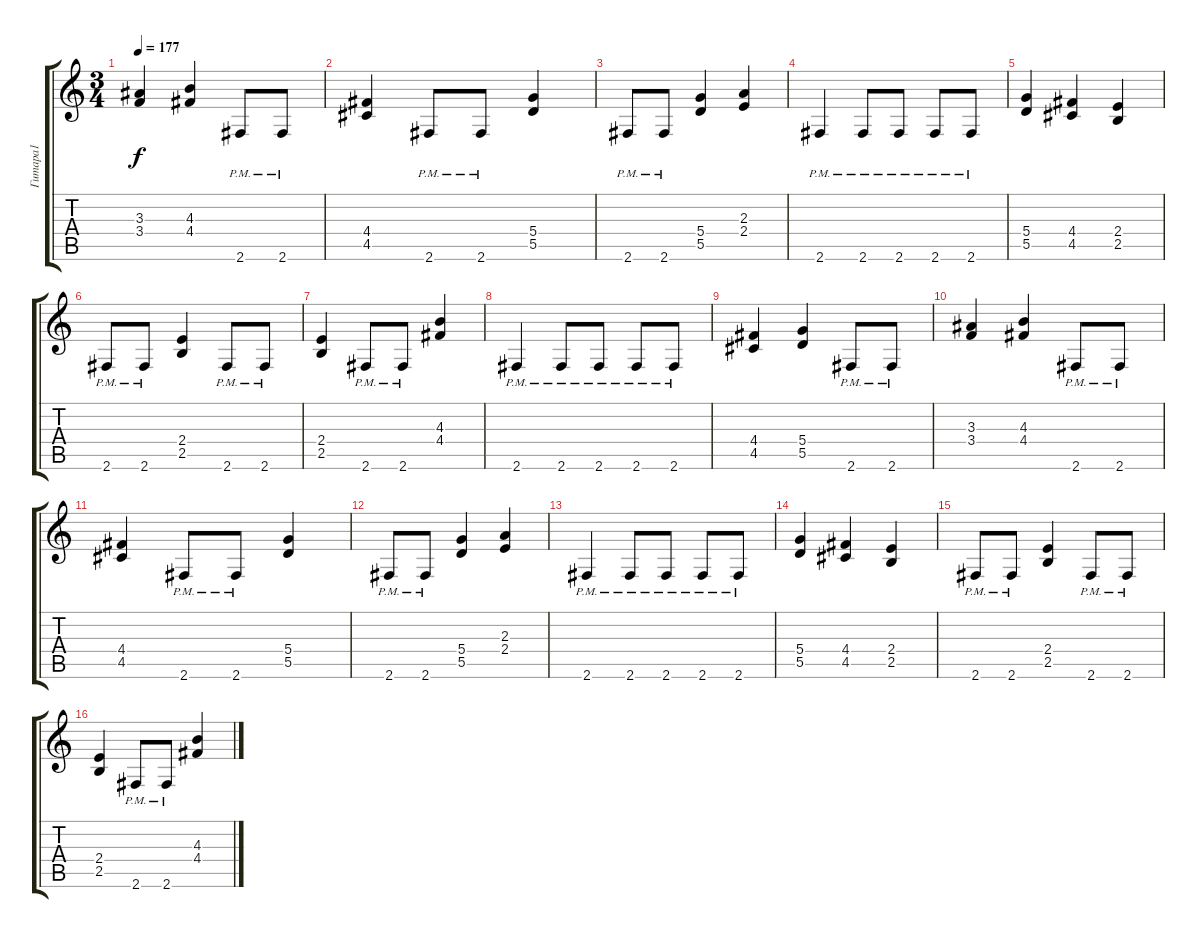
\track ("Гитара1" "Гитара1") {instrument distortionguitar}
\staff {score tabs}
\tuning (E4 B3 G3 D3 A2 E2) {hide}
\ts (3 4)
\tempo 177
\clef g2
\ks c
(3.3 3.4).4{dy f} (4.3 4.4).4 2.6{pm}.8 2.6{pm}.8 |
(4.4 4.5).4 2.6{pm}.8 2.6{pm}.8 (5.4 5.5).4 |
2.6{pm}.8 2.6{pm}.8 (5.4 5.5).4 (2.3 2.4).4 |
2.6{pm}.4 2.6{pm}.8 2.6{pm}.8 2.6{pm}.8 2.6{pm}.8 |
(5.4 5.5).4 (4.4 4.5).4 (2.4 2.5).4 |
2.6{pm}.8 2.6{pm}.8 (2.4 2.5).4 2.6{pm}.8 2.6{pm}.8 |
(2.4 2.5).4 2.6{pm}.8 2.6{pm}.8 (4.3 4.4).4 |
2.6{pm}.4 2.6{pm}.8 2.6{pm}.8 2.6{pm}.8 2.6{pm}.8 |
(4.4 4.5).4 (5.4 5.5).4 2.6{pm}.8 2.6{pm}.8 |
(3.3 3.4).4 (4.3 4.4).4 2.6{pm}.8 2.6{pm}.8 |
(4.4 4.5).4 2.6{pm}.8 2.6{pm}.8 (5.4 5.5).4 |
2.6{pm}.8 2.6{pm}.8 (5.4 5.5).4 (2.3 2.4).4 |
2.6{pm}.4 2.6{pm}.8 2.6{pm}.8 2.6{pm}.8 2.6{pm}.8 |
(5.4 5.5).4 (4.4 4.5).4 (2.4 2.5).4 |
2.6{pm}.8 2.6{pm}.8 (2.4 2.5).4 2.6{pm}.8 2.6{pm}.8 |
(2.4 2.5).4 2.6{pm}.8 2.6{pm}.8 (4.3 4.4).4
